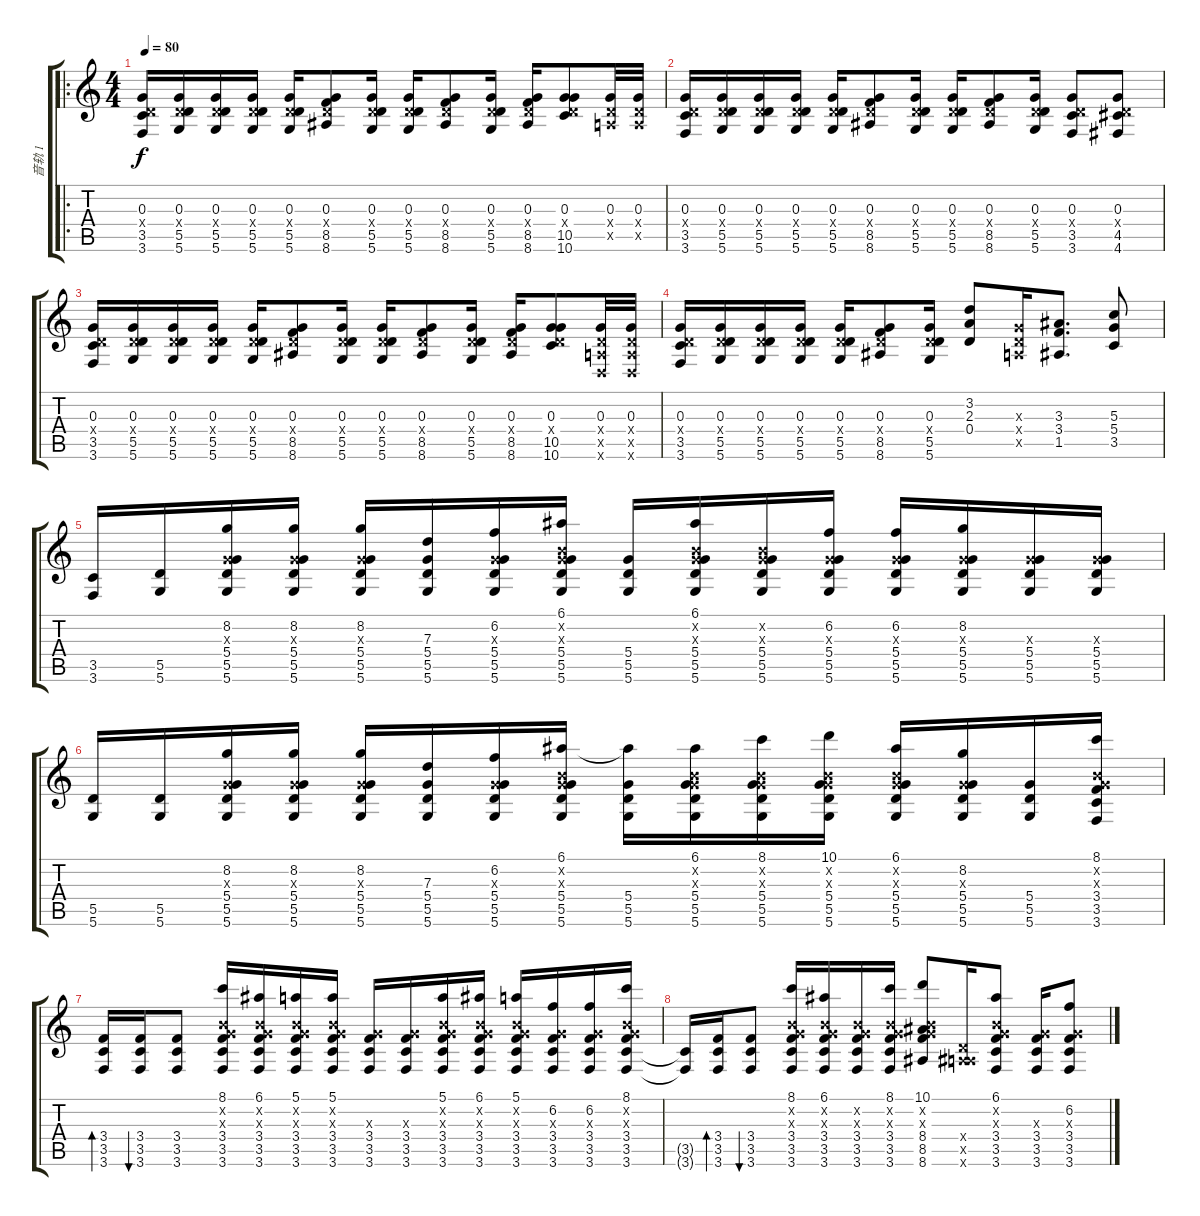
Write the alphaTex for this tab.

\track ("音轨 1" "音轨 1") {instrument acousticguitarsteel}
\staff {score tabs}
\tuning (E4 B3 G3 D3 A2 D2) {hide}
\ro
\ts (4 4)
\tempo 80
\clef g2
\ks c
(0.3 0.4{x} 3.5 3.6).16{dy f} (0.3 0.4{x} 5.5 5.6).16 (0.3 0.4{x} 5.5 5.6).16 (0.3 0.4{x} 5.5 5.6).16 (0.3 0.4{x} 5.5 5.6).16 (0.3 0.4{x} 8.5 8.6).8 (0.3 0.4{x} 5.5 5.6).16 (0.3 0.4{x} 5.5 5.6).16 (0.3 0.4{x} 8.5 8.6).8 (0.3 0.4{x} 5.5 5.6).16 (0.3 0.4{x} 8.5 8.6).16 (0.3 0.4{x} 10.5 10.6).8 (0.3 0.4{x} 0.5{x}).32 (0.3 0.4{x} 0.5{x}).32 |
(0.3 0.4{x} 3.5 3.6).16 (0.3 0.4{x} 5.5 5.6).16 (0.3 0.4{x} 5.5 5.6).16 (0.3 0.4{x} 5.5 5.6).16 (0.3 0.4{x} 5.5 5.6).16 (0.3 0.4{x} 8.5 8.6).8 (0.3 0.4{x} 5.5 5.6).16 (0.3 0.4{x} 5.5 5.6).16 (0.3 0.4{x} 8.5 8.6).8 (0.3 0.4{x} 5.5 5.6).16 (0.3 0.4{x} 3.5 3.6).8 (0.3 0.4{x} 4.5 4.6).8 |
(0.3 0.4{x} 3.5 3.6).16 (0.3 0.4{x} 5.5 5.6).16 (0.3 0.4{x} 5.5 5.6).16 (0.3 0.4{x} 5.5 5.6).16 (0.3 0.4{x} 5.5 5.6).16 (0.3 0.4{x} 8.5 8.6).8 (0.3 0.4{x} 5.5 5.6).16 (0.3 0.4{x} 5.5 5.6).16 (0.3 0.4{x} 8.5 8.6).8 (0.3 0.4{x} 5.5 5.6).16 (0.3 0.4{x} 8.5 8.6).16 (0.3 0.4{x} 10.5 10.6).8 (0.3 0.4{x} 0.5{x} 0.6{x}).32 (0.3 0.4{x} 0.5{x} 0.6{x}).32 |
(0.3 0.4{x} 3.5 3.6).16 (0.3 0.4{x} 5.5 5.6).16 (0.3 0.4{x} 5.5 5.6).16 (0.3 0.4{x} 5.5 5.6).16 (0.3 0.4{x} 5.5 5.6).16 (0.3 0.4{x} 8.5 8.6).8 (0.3 0.4{x} 5.5 5.6).16 (3.2 2.3 0.4).8 (0.3{x} 0.4{x} 0.5{x}).16 (3.3 3.4 1.5).8{d} (5.3 5.4 3.5).8 |
(3.5 3.6).16 (5.5 5.6).16 (8.2 0.3{x} 5.4 5.5 5.6).16 (8.2 0.3{x} 5.4 5.5 5.6).16 (8.2 0.3{x} 5.4 5.5 5.6).16 (7.3 5.4 5.5 5.6).16 (6.2 0.3{x} 5.4 5.5 5.6).16 (6.1 0.2{x} 0.3{x} 5.4 5.5 5.6).16 (5.4 5.5 5.6).16 (6.1 0.2{x} 0.3{x} 5.4 5.5 5.6).16 (0.2{x} 0.3{x} 5.4 5.5 5.6).16 (6.2 0.3{x} 5.4 5.5 5.6).16 (6.2 0.3{x} 5.4 5.5 5.6).16 (8.2 0.3{x} 5.4 5.5 5.6).16 (0.3{x} 5.4 5.5 5.6).16 (0.3{x} 5.4 5.5 5.6).16 |
(5.5 5.6).16 (5.5 5.6).16 (8.2 0.3{x} 5.4 5.5 5.6).16 (8.2 0.3{x} 5.4 5.5 5.6).16 (8.2 0.3{x} 5.4 5.5 5.6).16 (7.3 5.4 5.5 5.6).16 (6.2 0.3{x} 5.4 5.5 5.6).16 (6.1 0.2{x} 0.3{x} 5.4 5.5 5.6).16 (6.1{t} 5.4 5.5 5.6).16 (6.1 0.2{x} 0.3{x} 5.4 5.5 5.6).16 (8.1 0.2{x} 0.3{x} 5.4 5.5 5.6).16 (10.1 0.2{x} 0.3{x} 5.4 5.5 5.6).16 (6.1 0.2{x} 0.3{x} 5.4 5.5 5.6).16 (8.2 0.3{x} 5.4 5.5 5.6).16 (5.4 5.5 5.6).16 (8.1 0.2{x} 0.3{x} 3.4 3.5 3.6).16 |
(3.4 3.5 3.6).16{bd 60} (3.4 3.5 3.6).16{bu 60} (3.4 3.5 3.6).8 (8.1 0.2{x} 0.3{x} 3.4 3.5 3.6).16 (6.1 0.2{x} 0.3{x} 3.4 3.5 3.6).16 (5.1 0.2{x} 0.3{x} 3.4 3.5 3.6).16 (5.1 0.2{x} 0.3{x} 3.4 3.5 3.6).16 (0.3{x} 3.4 3.5 3.6).16 (0.3{x} 3.4 3.5 3.6).16 (5.1 0.2{x} 0.3{x} 3.4 3.5 3.6).16 (6.1 0.2{x} 0.3{x} 3.4 3.5 3.6).16 (5.1 0.2{x} 0.3{x} 3.4 3.5 3.6).16 (6.2 0.3{x} 3.4 3.5 3.6).16 (6.2 0.3{x} 3.4 3.5 3.6).16 (8.1 0.2{x} 0.3{x} 3.4 3.5 3.6).16 |
(3.5{t} 3.6{t}).16 (3.4 3.5 3.6).16{bd 60} (3.4 3.5 3.6).8{bu 60} (8.1 0.2{x} 0.3{x} 3.4 3.5 3.6).16 (6.1 0.2{x} 0.3{x} 3.4 3.5 3.6).16 (0.2{x} 0.3{x} 3.4 3.5 3.6).16 (8.1 0.2{x} 0.3{x} 3.4 3.5 3.6).16 (10.1 0.2{x} 0.3{x} 8.4 8.5 8.6).8 (0.4{x} 0.5{x} 8.6{x}).16 (6.1 0.2{x} 0.3{x} 3.4 3.5 3.6).8 (0.3{x} 3.4 3.5 3.6).16 (6.2 0.3{x} 3.4 3.5 3.6).8
